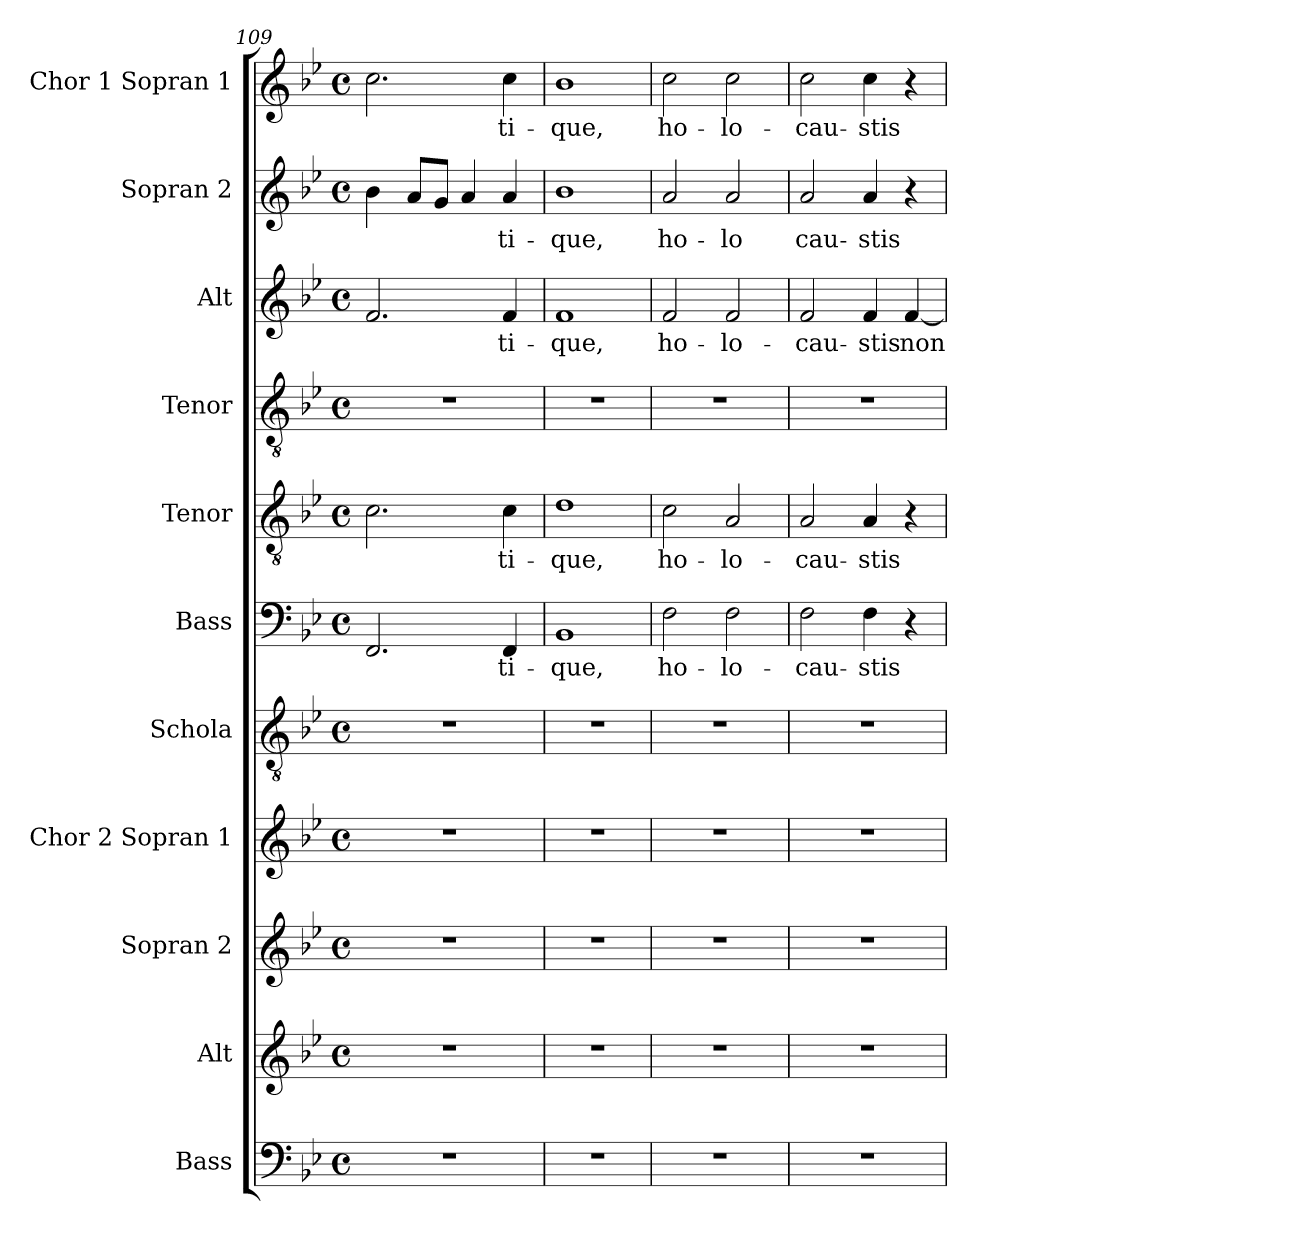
**kern	**kern	**kern	**kern	**kern	**kern	**text	**kern	**text	**kern	**kern	**text	**kern	**text	**kern	**text
*part11	*part10	*part9	*part8	*part7	*part6	*part6	*part5	*part5	*part4	*part3	*part3	*part2	*part2	*part1	*part1
*staff11	*staff10	*staff9	*staff8	*staff7	*staff6	*staff6	*staff5	*staff5	*staff4	*staff3	*staff3	*staff2	*staff2	*staff1	*staff1
*I"Bass	*I"Alt	*I"Sopran 2	*I"Chor 2 Sopran 1	*I"Schola	*I"Bass	*	*I"Tenor	*	*I"Tenor	*I"Alt	*	*I"Sopran 2	*	*I"Chor 1 Sopran 1	*
*	*	*	*I'Ch	*	*	*	*	*	*I'T.	*	*	*	*	*I'Ch	*
*clefF4	*clefG2	*clefG2	*clefG2	*clefGv2	*clefF4	*	*clefGv2	*	*clefGv2	*clefG2	*	*clefG2	*	*clefG2	*
*k[b-e-]	*k[b-e-]	*k[b-e-]	*k[b-e-]	*k[b-e-]	*k[b-e-]	*	*k[b-e-]	*	*k[b-e-]	*k[b-e-]	*	*k[b-e-]	*	*k[b-e-]	*
*M4/4	*M4/4	*M4/4	*M4/4	*M4/4	*M4/4	*	*M4/4	*	*M4/4	*M4/4	*	*M4/4	*	*M4/4	*
*met(c)	*met(c)	*met(c)	*met(c)	*met(c)	*met(c)	*	*met(c)	*	*met(c)	*met(c)	*	*met(c)	*	*met(c)	*
=109	=109	=109	=109	=109	=109	=109	=109	=109	=109	=109	=109	=109	=109	=109	=109
1r	1r	1r	1r	1r	2.FF/	.	2.c\	.	1r	2.f/	.	4b-\	.	2.cc\	.
.	.	.	.	.	.	.	.	.	.	.	.	8a/L	.	.	.
.	.	.	.	.	.	.	.	.	.	.	.	8g/J	.	.	.
.	.	.	.	.	.	.	.	.	.	.	.	4a/	.	.	.
.	.	.	.	.	4FF/	-ti-	4c\	-ti-	.	4f/	-ti-	4a/	-ti-	4cc\	ti-
=110	=110	=110	=110	=110	=110	=110	=110	=110	=110	=110	=110	=110	=110	=110	=110
1r	1r	1r	1r	1r	1BB-	-que,	1d	-que,	1r	1f	-que,	1b-	-que,	1b-	-que,
=111	=111	=111	=111	=111	=111	=111	=111	=111	=111	=111	=111	=111	=111	=111	=111
1r	1r	1r	1r	1r	2F	ho-	2c	ho-	1r	2f	ho-	2a	ho-	2cc	ho-
.	.	.	.	.	2F	-lo-	2A	-lo-	.	2f	-lo-	2a	-lo	2cc	-lo-
!!LO:PB:g=z
=112	=112	=112	=112	=112	=112	=112	=112	=112	=112	=112	=112	=112	=112	=112	=112
1r	1r	1r	1r	1r	2F\	-cau-	2A/	-cau-	1r	2f/	-cau-	2a/	cau-	2cc\	-cau-
.	.	.	.	.	4F\	-stis	4A/	-stis	.	4f/	-stis	4a/	-stis	4cc\	-stis
.	.	.	.	.	4r	.	4r	.	.	[4f/	non	4r	.	4r	.
=	=	=	=	=	=	=	=	=	=	=	=	=	=	=	=
*-	*-	*-	*-	*-	*-	*-	*-	*-	*-	*-	*-	*-	*-	*-	*-
